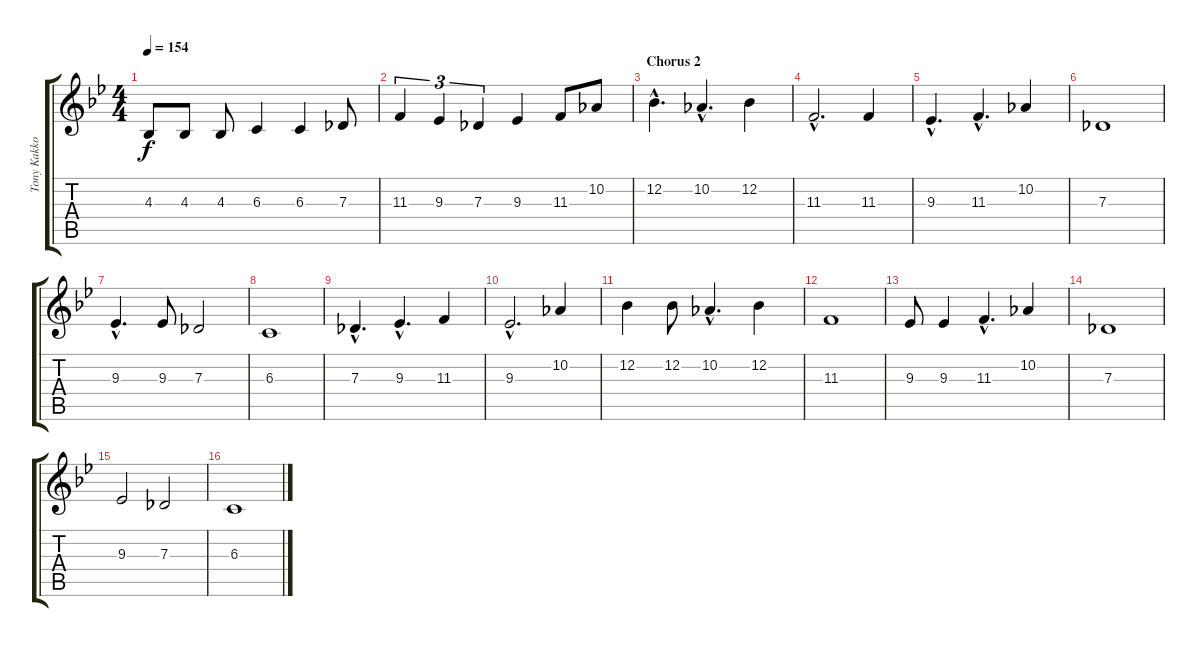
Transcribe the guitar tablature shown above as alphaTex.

\track ("Tony Kakko" "Tony Kakko") {instrument violin}
\staff {score tabs}
\tuning (Eb4 Bb3 Gb3 Db3 Ab2 Eb2) {hide}
\ts (4 4)
\tempo 154
\clef g2
\ks gminor
4.3.8{dy f} 4.3.8 4.3.8 6.3.4 6.3.4 7.3.8 |
11.3.4{tu (3 2)} 9.3.4{tu (3 2)} 7.3.4{tu (3 2)} 9.3.4 11.3.8 10.2.8 |
\section ("" "Chorus 2")
12.2{hac}.4{d} 10.2{hac}.4{d} 12.2.4 |
11.3{hac}.2{d} 11.3.4 |
9.3{hac}.4{d} 11.3{hac}.4{d} 10.2.4 |
7.3.1 |
9.3{hac}.4{d} 9.3.8 7.3.2 |
6.3.1 |
7.3{hac}.4{d} 9.3{hac}.4{d} 11.3.4 |
9.3{hac}.2{d} 10.2.4 |
12.2.4 12.2.8 10.2{hac}.4{d} 12.2.4 |
11.3.1 |
9.3.8 9.3.4 11.3{hac}.4{d} 10.2.4 |
7.3.1 |
9.3.2 7.3.2 |
6.3.1
